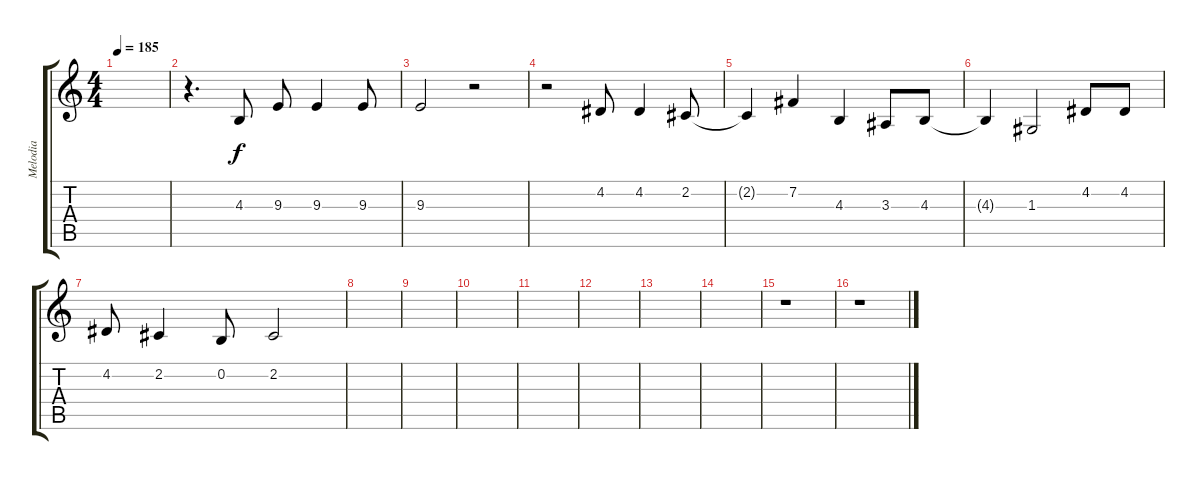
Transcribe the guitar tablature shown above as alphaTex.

\track ("Melodia" "Melodia") {instrument lead6voice}
\staff {score tabs}
\tuning (E4 B3 G3 D3 A2 E2) {hide}
\ts (4 4)
\tempo 185
\clef g2
\ks c
|
r.4{d} 4.3.8 9.3.8 9.3.4 9.3.8 |
9.3.2 r.2 |
r.2 4.2.8 4.2.4 2.2.8 |
2.2{t}.4 7.2.4 4.3.4 3.3.8 4.3.8 |
4.3{t}.4 1.3.2 4.2.8 4.2.8 |
4.2.8 2.2.4 0.2.8 2.2.2 |
|
|
|
|
|
|
|
r.1 |
r.1
